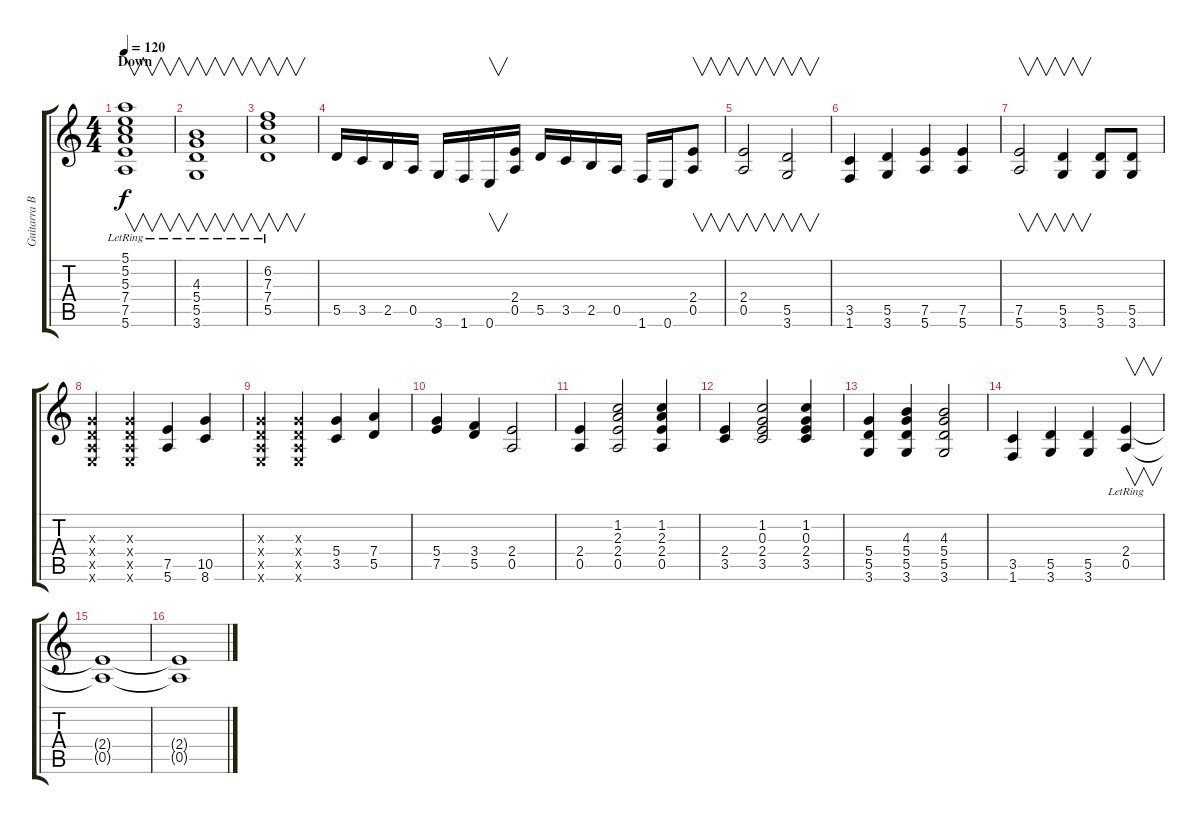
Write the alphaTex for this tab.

\track ("Guitarra Base" "Guitarra B") {instrument distortionguitar}
\staff {score tabs}
\tuning (E4 B3 G3 D3 A2 E2) {hide}
\ts (4 4)
\section ("" "Down")
\tempo 120
\clef g2
\ks c
(5.1{lr} 5.2{lr} 5.3{lr} 7.4{lr} 7.5{lr} 5.6{lr}).1{v dy f} |
(4.3{lr} 5.4{lr} 5.5{lr} 3.6{lr}).1{v} |
(6.2{lr} 7.3{lr} 7.4{lr} 5.5{lr}).1{v} |
5.5.16 3.5.16 2.5.16 0.5.16 3.6.16 1.6.16 0.6.16{v} (2.4 0.5).16 5.5.16 3.5.16 2.5.16 0.5.16 1.6.16 0.6.16 (2.4 0.5).8{v} |
(2.4 0.5).2{v} (5.5 3.6).2{v} |
(3.5 1.6).4 (5.5 3.6).4 (7.5 5.6).4 (7.5 5.6).4 |
(7.5 5.6).2{v} (5.5 3.6).4{v} (5.5 3.6).8 (5.5 3.6).8 |
(0.3{x} 0.4{x} 0.5{x} 0.6{x}).4 (0.3{x} 0.4{x} 0.5{x} 0.6{x}).4 (7.5 5.6).4 (10.5 8.6).4 |
(0.3{x} 0.4{x} 0.5{x} 0.6{x}).4 (0.3{x} 0.4{x} 0.5{x} 0.6{x}).4 (5.4 3.5).4 (7.4 5.5).4 |
(5.4 7.5).4 (3.4 5.5).4 (2.4 0.5).2 |
(2.4 0.5).4 (1.2 2.3 2.4 0.5).2 (1.2 2.3 2.4 0.5).4 |
(2.4 3.5).4 (1.2 0.3 2.4 3.5).2 (1.2 0.3 2.4 3.5).4 |
(5.4 5.5 3.6).4 (4.3 5.4 5.5 3.6).4 (4.3 5.4 5.5 3.6).2 |
(3.5 1.6).4 (5.5 3.6).4 (5.5 3.6).4 (2.4{lr} 0.5{lr}).4{v} |
(2.4{t} 0.5{t}).1 |
(2.4{t} 0.5{t}).1
